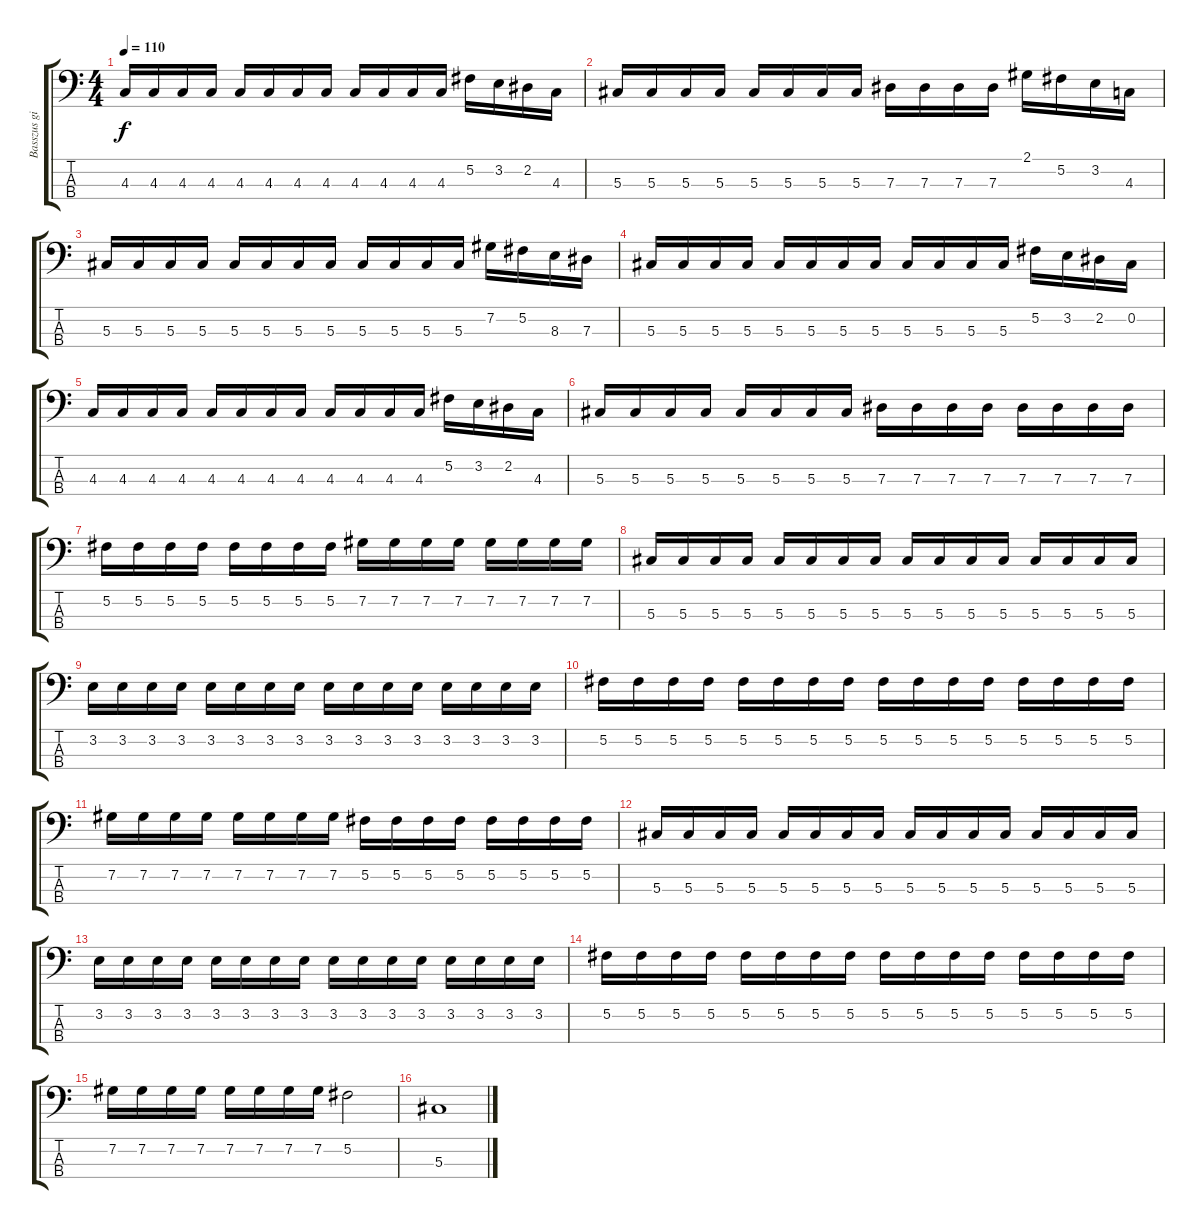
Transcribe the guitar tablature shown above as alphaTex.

\track ("Basszus gitár" "Basszus gi") {instrument electricbassfinger}
\staff {score tabs}
\tuning (Gb2 Db2 Ab1 Eb1) {hide}
\ts (4 4)
\tempo 110
\clef f4
\ks c
4.3.16{dy f} 4.3.16 4.3.16 4.3.16 4.3.16 4.3.16 4.3.16 4.3.16 4.3.16 4.3.16 4.3.16 4.3.16 5.2.16 3.2.16 2.2.16 4.3.16 |
5.3.16 5.3.16 5.3.16 5.3.16 5.3.16 5.3.16 5.3.16 5.3.16 7.3.16 7.3.16 7.3.16 7.3.16 2.1.16 5.2.16 3.2.16 4.3.16 |
5.3.16 5.3.16 5.3.16 5.3.16 5.3.16 5.3.16 5.3.16 5.3.16 5.3.16 5.3.16 5.3.16 5.3.16 7.2.16 5.2.16 8.3.16 7.3.16 |
5.3.16 5.3.16 5.3.16 5.3.16 5.3.16 5.3.16 5.3.16 5.3.16 5.3.16 5.3.16 5.3.16 5.3.16 5.2.16 3.2.16 2.2.16 0.2.16 |
4.3.16 4.3.16 4.3.16 4.3.16 4.3.16 4.3.16 4.3.16 4.3.16 4.3.16 4.3.16 4.3.16 4.3.16 5.2.16 3.2.16 2.2.16 4.3.16 |
5.3.16 5.3.16 5.3.16 5.3.16 5.3.16 5.3.16 5.3.16 5.3.16 7.3.16 7.3.16 7.3.16 7.3.16 7.3.16 7.3.16 7.3.16 7.3.16 |
5.2.16 5.2.16 5.2.16 5.2.16 5.2.16 5.2.16 5.2.16 5.2.16 7.2.16 7.2.16 7.2.16 7.2.16 7.2.16 7.2.16 7.2.16 7.2.16 |
5.3.16 5.3.16 5.3.16 5.3.16 5.3.16 5.3.16 5.3.16 5.3.16 5.3.16 5.3.16 5.3.16 5.3.16 5.3.16 5.3.16 5.3.16 5.3.16 |
3.2.16 3.2.16 3.2.16 3.2.16 3.2.16 3.2.16 3.2.16 3.2.16 3.2.16 3.2.16 3.2.16 3.2.16 3.2.16 3.2.16 3.2.16 3.2.16 |
5.2.16 5.2.16 5.2.16 5.2.16 5.2.16 5.2.16 5.2.16 5.2.16 5.2.16 5.2.16 5.2.16 5.2.16 5.2.16 5.2.16 5.2.16 5.2.16 |
7.2.16 7.2.16 7.2.16 7.2.16 7.2.16 7.2.16 7.2.16 7.2.16 5.2.16 5.2.16 5.2.16 5.2.16 5.2.16 5.2.16 5.2.16 5.2.16 |
5.3.16 5.3.16 5.3.16 5.3.16 5.3.16 5.3.16 5.3.16 5.3.16 5.3.16 5.3.16 5.3.16 5.3.16 5.3.16 5.3.16 5.3.16 5.3.16 |
3.2.16 3.2.16 3.2.16 3.2.16 3.2.16 3.2.16 3.2.16 3.2.16 3.2.16 3.2.16 3.2.16 3.2.16 3.2.16 3.2.16 3.2.16 3.2.16 |
5.2.16 5.2.16 5.2.16 5.2.16 5.2.16 5.2.16 5.2.16 5.2.16 5.2.16 5.2.16 5.2.16 5.2.16 5.2.16 5.2.16 5.2.16 5.2.16 |
7.2.16 7.2.16 7.2.16 7.2.16 7.2.16 7.2.16 7.2.16 7.2.16 5.2.2 |
5.3.1
